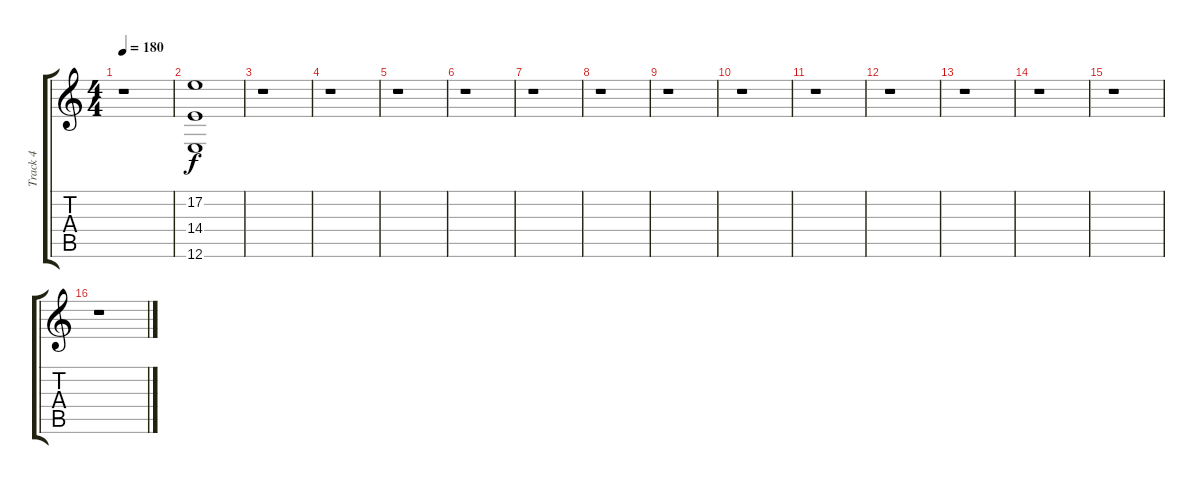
\track ("Track 4" "Track 4") {instrument reversecymbal}
\staff {score tabs}
\tuning (E4 B3 G3 D3 A2 E2) {hide}
\ts (4 4)
\tempo 180
\clef g2
\ks c
r.1{dy f} |
(17.2 14.4 12.6).1 |
r.1 |
r.1 |
r.1 |
r.1 |
r.1 |
r.1 |
r.1 |
r.1 |
r.1 |
r.1 |
r.1 |
r.1 |
r.1 |
r.1
